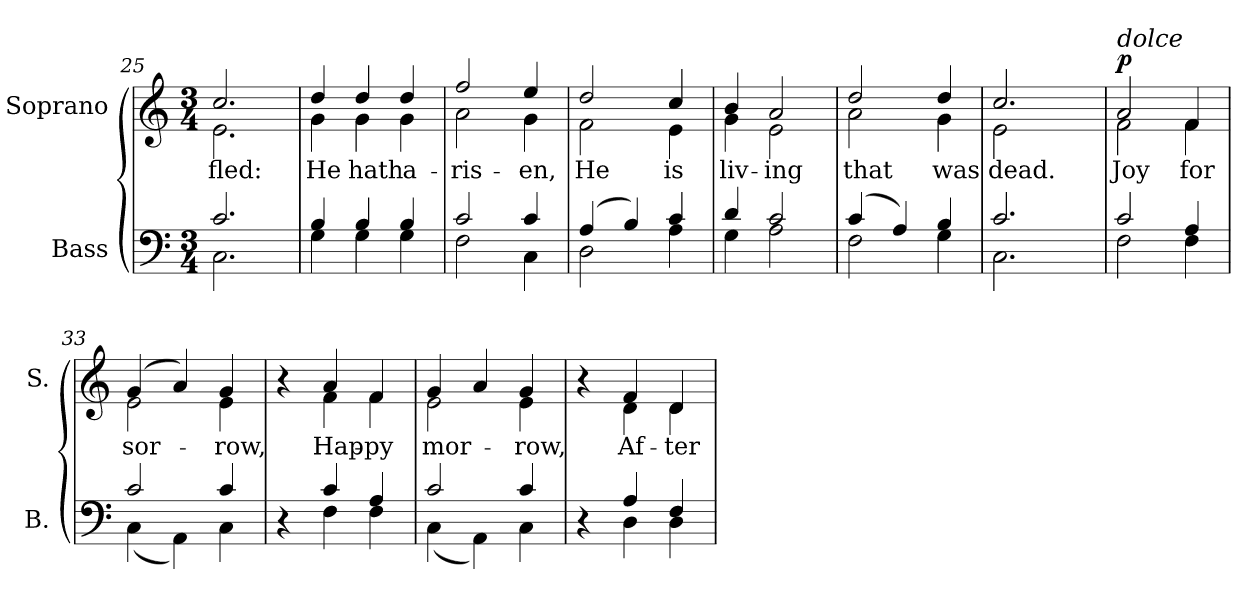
**kern	**kern	**text	**dynam
*part2	*part1	*part1	*part1
*staff2	*staff1	*staff1	*staff1
*I"Bass	*I"Soprano	*	*
*I'B.	*I'S.	*	*
*clefF4	*clefG2	*	*
*k[]	*k[]	*	*
*C:	*C:	*	*
*M3/4	*M3/4	*	*
=25	=25	=25	=25
*^	*^	*	*
!	!	!	!	!LO:LY:b:color=#000000	!
2.ci/	2.Ci\	2.cci/	2.ei\	fled:	.
=26	=26	=26	=26	=26	=26
!	!	!	!	!LO:LY:b:color=#000000	!
4Bi/	4Gi\	4ddi/	4gi\	He	.
!	!	!	!	!LO:LY:b:color=#000000	!
4Bi/	4Gi\	4ddi/	4gi\	hath	.
!	!	!	!	!LO:LY:b:color=#000000	!
4Bi/	4Gi\	4ddi/	4gi\	a-	.
=27	=27	=27	=27	=27	=27
!	!	!	!	!LO:LY:b:color=#000000	!
2ci/	2Fi\	2ffi/	2ai\	-ris-	.
!	!	!	!	!LO:LY:b:color=#000000	!
4ci/	4Ci\	4eei/	4gi\	-en,	.
=28	=28	=28	=28	=28	=28
!	!	!	!	!LO:LY:b:color=#000000	!
(4Ai/	2Di\	2ddi/	2fi\	He	.
4Bi/)	.	.	.	.	.
!	!	!	!	!LO:LY:b:color=#000000	!
4ci/	4Ai\	4cci/	4ei\	is	.
=29	=29	=29	=29	=29	=29
!	!	!	!	!LO:LY:b:color=#000000	!
4di/	4Gi\	4bi/	4gi\	liv-	.
!	!	!	!	!LO:LY:b:color=#000000	!
2ci/	2Ai\	2ai/	2ei\	-ing	.
=30	=30	=30	=30	=30	=30
!	!	!	!	!LO:LY:b:color=#000000	!
(4ci/	2Fi\	2ddi/	2ai\	that	.
4Ai/)	.	.	.	.	.
!	!	!	!	!LO:LY:b:color=#000000	!
4Bi/	4Gi\	4ddi/	4gi\	was	.
!!LO:PB:g=z	!!
=31	=31	=31	=31	=31	=31
!	!	!	!	!LO:LY:b:color=#000000	!
2.ci/	2.Ci\	2.cci/	2ei\	dead.	.
.	.	.	4ryy	.	.
=32	=32	=32	=32	=32	=32
!	!	!LO:TX:a:i:t=dolce	!	!	!
!	!	!	!	!LO:LY:b:color=#000000	!
2ci/	2Fi\	2ai/	2fi\	Joy	p
!	!	!	!	!LO:LY:b:color=#000000	!
4Ai/	4Fi\	4fi/	4fi\	for	.
=33	=33	=33	=33	=33	=33
!	!	!	!	!LO:LY:b:color=#000000	!
2ci/	(4Ci\	(4gi/	2ei\	sor-	.
.	4AAi\)	4ai/)	.	.	.
!	!	!	!	!LO:LY:b:color=#000000	!
4ci/	4Ci\	4gi/	4ei\	-row,	.
=34	=34	=34	=34	=34	=34
4ryy	4r	4r	4ryy	.	.
!	!	!	!	!LO:LY:b:color=#000000	!
4ci/	4Fi\	4ai/	4fi\	Hap-	.
!	!	!	!	!LO:LY:b:color=#000000	!
4Ai/	4Fi\	4fi/	4fi\	-py	.
=35	=35	=35	=35	=35	=35
!	!	!	!	!LO:LY:b:color=#000000	!
2ci/	(4Ci\	4gi/	2ei\	mor-	.
.	4AAi\)	4ai/	.	.	.
!	!	!	!	!LO:LY:b:color=#000000	!
4ci/	4Ci\	4gi/	4ei\	-row,	.
=36	=36	=36	=36	=36	=36
4ryy	4r	4r	4ryy	.	.
!	!	!	!	!LO:LY:b:color=#000000	!
4Ai/	4Di\	4fi/	4di\	Af-	.
!	!	!	!	!LO:LY:b:color=#000000	!
4Fi/	4Di\	4di/	4di\	-ter	.
*v	*v	*	*	*	*
*	*v	*v	*	*
=	=	=	=
*-	*-	*-	*-
